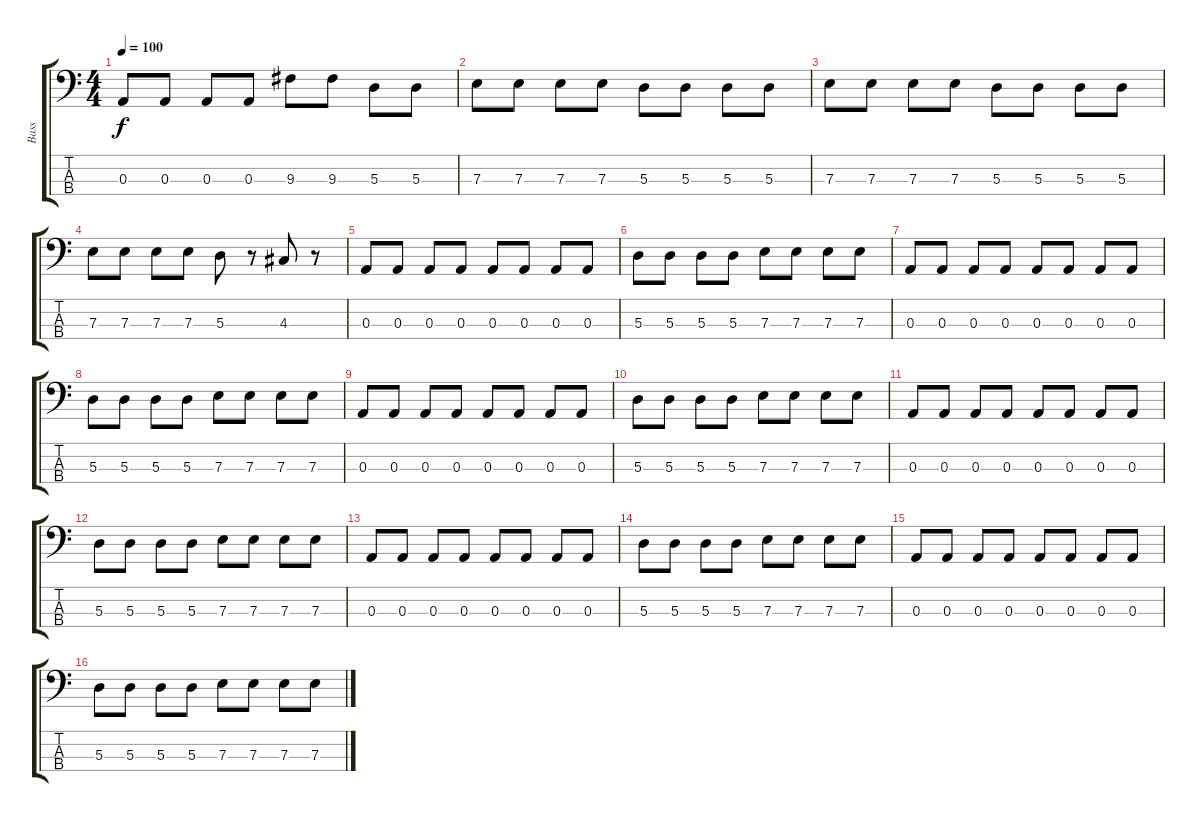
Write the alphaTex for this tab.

\track ("Bass" "Bass") {instrument electricbasspick}
\staff {score tabs}
\tuning (G2 D2 A1 E1) {hide}
\ts (4 4)
\tempo 100
\clef f4
\ks c
0.3.8{dy f} 0.3.8 0.3.8 0.3.8 9.3.8 9.3.8 5.3.8 5.3.8 |
7.3.8 7.3.8 7.3.8 7.3.8 5.3.8 5.3.8 5.3.8 5.3.8 |
7.3.8 7.3.8 7.3.8 7.3.8 5.3.8 5.3.8 5.3.8 5.3.8 |
7.3.8 7.3.8 7.3.8 7.3.8 5.3.8 r.8 4.3.8 r.8 |
0.3.8 0.3.8 0.3.8 0.3.8 0.3.8 0.3.8 0.3.8 0.3.8 |
5.3.8 5.3.8 5.3.8 5.3.8 7.3.8 7.3.8 7.3.8 7.3.8 |
0.3.8 0.3.8 0.3.8 0.3.8 0.3.8 0.3.8 0.3.8 0.3.8 |
5.3.8 5.3.8 5.3.8 5.3.8 7.3.8 7.3.8 7.3.8 7.3.8 |
0.3.8 0.3.8 0.3.8 0.3.8 0.3.8 0.3.8 0.3.8 0.3.8 |
5.3.8 5.3.8 5.3.8 5.3.8 7.3.8 7.3.8 7.3.8 7.3.8 |
0.3.8 0.3.8 0.3.8 0.3.8 0.3.8 0.3.8 0.3.8 0.3.8 |
5.3.8 5.3.8 5.3.8 5.3.8 7.3.8 7.3.8 7.3.8 7.3.8 |
0.3.8 0.3.8 0.3.8 0.3.8 0.3.8 0.3.8 0.3.8 0.3.8 |
5.3.8 5.3.8 5.3.8 5.3.8 7.3.8 7.3.8 7.3.8 7.3.8 |
0.3.8 0.3.8 0.3.8 0.3.8 0.3.8 0.3.8 0.3.8 0.3.8 |
5.3.8 5.3.8 5.3.8 5.3.8 7.3.8 7.3.8 7.3.8 7.3.8
